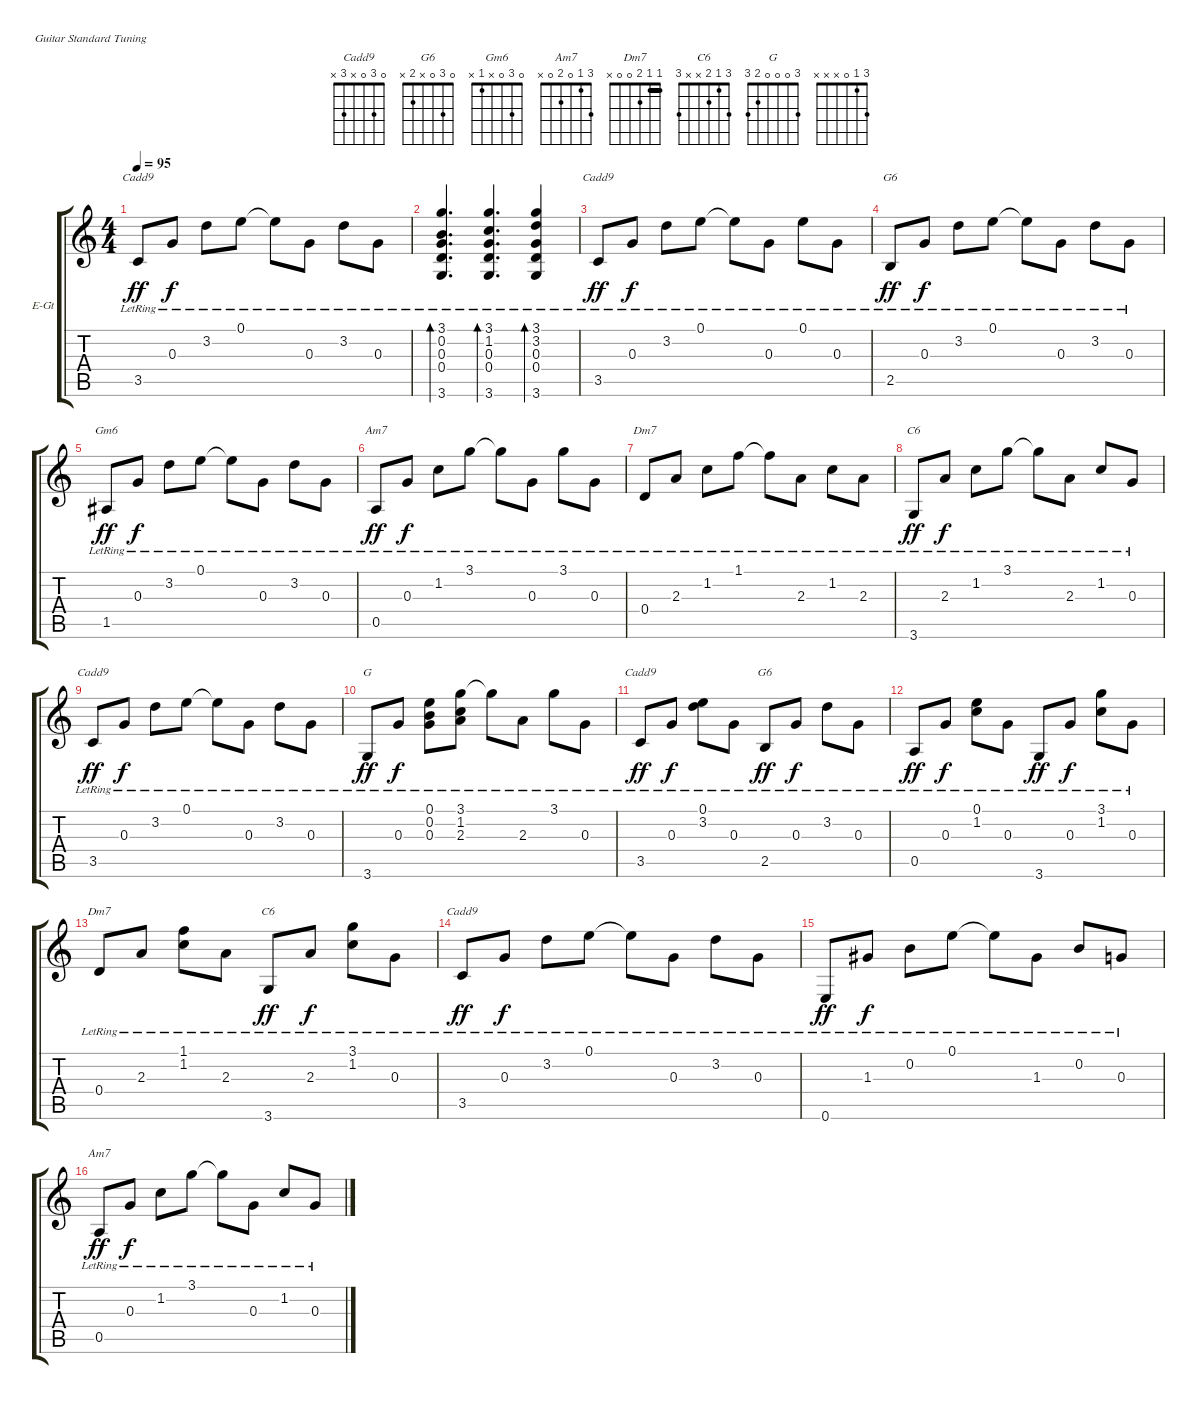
\bracketExtendMode groupsimilarinstruments
\firstSystemTrackNameOrientation horizontal
\otherSystemsTrackNameOrientation horizontal
\track ("gt1" "E-Gt") {instrument electricguitarjazz}
\staff {score tabs}
\tuning (E4 B3 G3 D3 A2 E2)
\chord ("Cadd9" 0 3 0 x 3 x)
\chord ("G6" 0 3 0 x 2 x)
\chord ("Gm6" 0 3 0 x 1 x)
\chord ("Am7" 3 1 0 2 0 x)
\chord ("Dm7" 1 1 2 0 0 x) {barre 1}
\chord ("C6" 3 1 2 x x 3)
\chord ("G" 3 0 0 0 2 3)
\chord ("" 0 x 1 x x 0)
\chord ("" x 1 0 x 0 x)
\chord ("" 3 1 0 x x x)
\ts (4 4)
\tempo 95
\clef g2
\scale
1.11728
\ks c
3.5{lr}.8{ch "Cadd9" dy ff} 0.3{lr}.8{dy f} 3.2{lr}.8 0.1{lr}.8 0.1{lr t}.8 0.3{lr}.8 3.2{lr}.8 0.3{lr}.8 |
\scale
0.960908 (0.2{lr} 0.3 0.4{lr} 3.1 3.6).4{d bd 240} (1.2{lr} 0.3{lr} 0.4 3.1 3.6).4{d bd 240} (3.2{lr} 0.3{lr} 0.4 3.1 3.6).4{bd 240} |
\scale
0.960908 3.5{lr}.8{ch "Cadd9" dy ff} 0.3{lr}.8{dy f} 3.2{lr}.8 0.1{lr}.8 0.1{lr t}.8 0.3{lr}.8 0.1{lr}.8 0.3{lr}.8 |
\scale
0.960908 2.5{lr}.8{ch "G6" dy ff} 0.3{lr}.8{dy f} 3.2{lr}.8 0.1{lr}.8 0.1{lr t}.8 0.3{lr}.8 3.2{lr}.8 0.3{lr}.8 |
\scale
1.11728 1.5{lr}.8{ch "Gm6" dy ff} 0.3{lr}.8{dy f} 3.2{lr}.8 0.1{lr}.8 0.1{lr t}.8 0.3{lr}.8 3.2{lr}.8 0.3{lr}.8 |
\scale
0.960908 0.5{lr}.8{ch "Am7" dy ff} 0.3{lr}.8{dy f} 1.2{lr}.8 3.1{lr}.8 3.1{lr t}.8 0.3{lr}.8 3.1{lr}.8 0.3{lr}.8 |
\scale
0.960908 0.4{lr}.8{ch "Dm7"} 2.3{lr}.8 1.2{lr}.8 1.1{lr}.8 1.1{lr t}.8 2.3{lr}.8 1.2{lr}.8 2.3{lr}.8 |
\scale
0.960908 3.6{lr}.8{ch "C6" dy ff} 2.3{lr}.8{dy f} 1.2{lr}.8 3.1{lr}.8 3.1{lr t}.8 2.3{lr}.8 1.2{lr}.8 0.3{lr}.8 |
\scale
1.11728 3.5{lr}.8{ch "Cadd9" dy ff} 0.3{lr}.8{dy f} 3.2{lr}.8 0.1{lr}.8 0.1{lr t}.8 0.3{lr}.8 3.2{lr}.8 0.3{lr}.8 |
\scale
0.960908 3.6{lr}.8{ch "G" dy ff} 0.3{lr}.8{dy f} (0.1{lr} 0.2 0.3{lr}).8 (3.1{lr} 1.2{lr} 2.3{lr}).8 3.1{lr t}.8 2.3{lr}.8 3.1{lr}.8 0.3{lr}.8 |
\scale
0.960908 3.5{lr}.8{ch "Cadd9" dy ff} 0.3{lr}.8{dy f} (0.1{lr} 3.2{lr}).8 0.3{lr}.8 2.5{lr}.8{ch "G6" dy ff} 0.3{lr}.8{dy f} 3.2{lr}.8 0.3{lr}.8 |
\scale
0.960908 0.5{lr}.8{ch "" dy ff} 0.3{lr}.8{dy f} (0.1{lr} 1.2{lr}).8 0.3{lr}.8 3.6{lr}.8{dy ff} 0.3{lr}.8{ch "" dy f} (3.1{lr} 1.2{lr}).8 0.3{lr}.8 |
\scale
1.11728 0.4{lr}.8{ch "Dm7"} 2.3{lr}.8 (1.1{lr} 1.2{lr}).8 2.3{lr}.8 3.6{lr}.8{ch "C6" dy ff} 2.3{lr}.8{dy f} (3.1{lr} 1.2{lr}).8 0.3{lr}.8 |
\scale
0.960908 3.5{lr}.8{ch "Cadd9" dy ff} 0.3{lr}.8{dy f} 3.2{lr}.8 0.1{lr}.8 0.1{lr t}.8 0.3{lr}.8 3.2{lr}.8 0.3{lr}.8 |
\scale
0.960908 0.6{lr}.8{ch "" dy ff} 1.3{lr}.8{dy f} 0.2{lr}.8 0.1{lr}.8 0.1{lr t}.8 1.3{lr}.8 0.2{lr}.8 0.3{lr}.8 |
\scale
0.960908 0.5{lr}.8{ch "Am7" dy ff} 0.3{lr}.8{dy f} 1.2{lr}.8 3.1{lr}.8 3.1{lr t}.8 0.3{lr}.8 1.2{lr}.8 0.3{lr}.8
